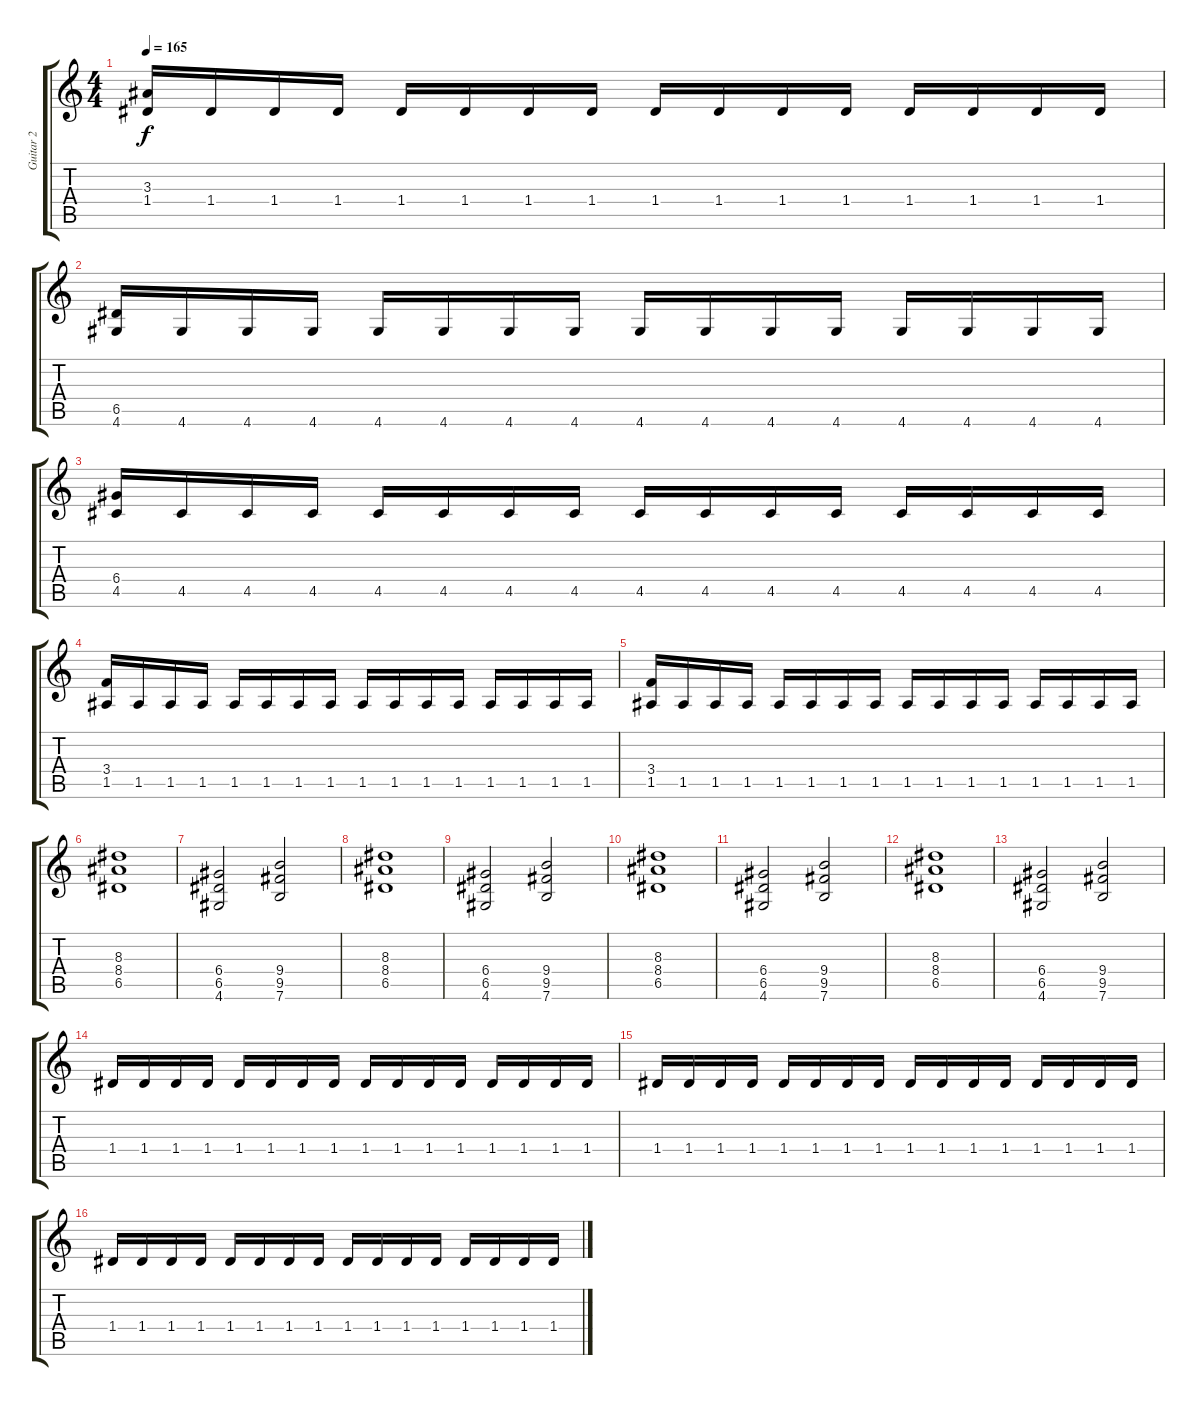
\track ("Guitar 2" "Guitar 2") {instrument overdrivenguitar}
\staff {score tabs}
\tuning (E4 B3 G3 D3 A2 E2) {hide}
\ts (4 4)
\tempo 165
\clef g2
\ks c
(3.3 1.4).16{dy f} 1.4.16 1.4.16 1.4.16 1.4.16 1.4.16 1.4.16 1.4.16 1.4.16 1.4.16 1.4.16 1.4.16 1.4.16 1.4.16 1.4.16 1.4.16 |
(6.5 4.6).16 4.6.16 4.6.16 4.6.16 4.6.16 4.6.16 4.6.16 4.6.16 4.6.16 4.6.16 4.6.16 4.6.16 4.6.16 4.6.16 4.6.16 4.6.16 |
(6.4 4.5).16 4.5.16 4.5.16 4.5.16 4.5.16 4.5.16 4.5.16 4.5.16 4.5.16 4.5.16 4.5.16 4.5.16 4.5.16 4.5.16 4.5.16 4.5.16 |
(3.4 1.5).16 1.5.16 1.5.16 1.5.16 1.5.16 1.5.16 1.5.16 1.5.16 1.5.16 1.5.16 1.5.16 1.5.16 1.5.16 1.5.16 1.5.16 1.5.16 |
(3.4 1.5).16 1.5.16 1.5.16 1.5.16 1.5.16 1.5.16 1.5.16 1.5.16 1.5.16 1.5.16 1.5.16 1.5.16 1.5.16 1.5.16 1.5.16 1.5.16 |
(8.3 8.4 6.5).1 |
(6.4 6.5 4.6).2 (9.4 9.5 7.6).2 |
(8.3 8.4 6.5).1 |
(6.4 6.5 4.6).2 (9.4 9.5 7.6).2 |
(8.3 8.4 6.5).1 |
(6.4 6.5 4.6).2 (9.4 9.5 7.6).2 |
(8.3 8.4 6.5).1 |
(6.4 6.5 4.6).2 (9.4 9.5 7.6).2 |
1.4.16 1.4.16 1.4.16 1.4.16 1.4.16 1.4.16 1.4.16 1.4.16 1.4.16 1.4.16 1.4.16 1.4.16 1.4.16 1.4.16 1.4.16 1.4.16 |
1.4.16 1.4.16 1.4.16 1.4.16 1.4.16 1.4.16 1.4.16 1.4.16 1.4.16 1.4.16 1.4.16 1.4.16 1.4.16 1.4.16 1.4.16 1.4.16 |
1.4.16 1.4.16 1.4.16 1.4.16 1.4.16 1.4.16 1.4.16 1.4.16 1.4.16 1.4.16 1.4.16 1.4.16 1.4.16 1.4.16 1.4.16 1.4.16
